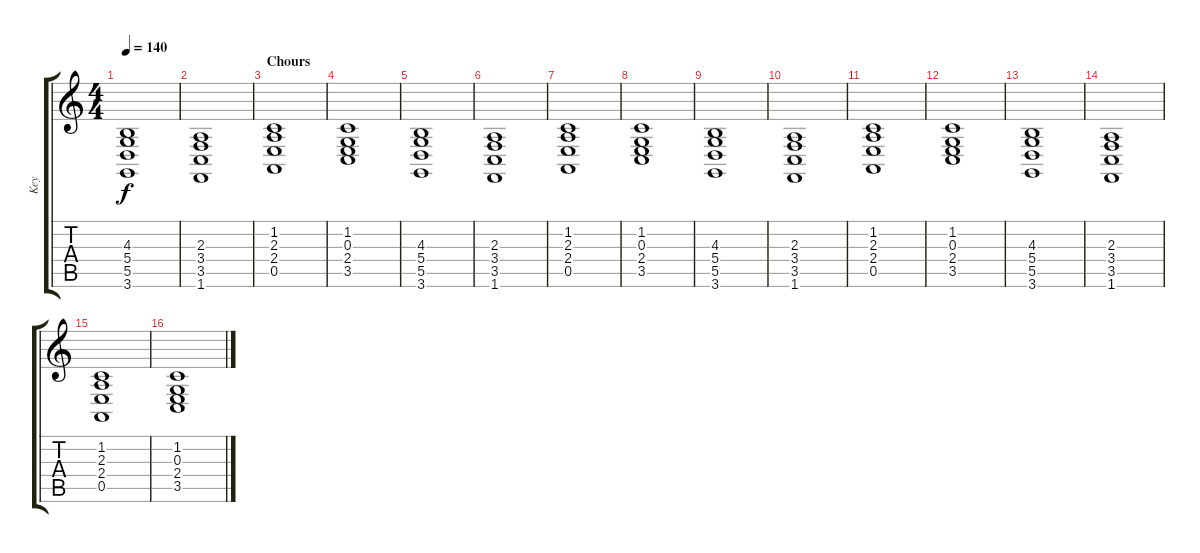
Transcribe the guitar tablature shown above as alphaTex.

\track ("Key" "Key") {instrument pad2warm}
\staff {score tabs}
\tuning (E4 B3 G3 D3 A2 E2) {hide}
\ts (4 4)
\tempo 140
\clef g2
\ks c
(4.3 5.4 5.5 3.6).1{dy f} |
(2.3 3.4 3.5 1.6).1 |
\section ("" "Chours")
(1.2 2.3 2.4 0.5).1{volume 9} |
(1.2 0.3 2.4 3.5).1 |
(4.3 5.4 5.5 3.6).1 |
(2.3 3.4 3.5 1.6).1 |
(1.2 2.3 2.4 0.5).1 |
(1.2 0.3 2.4 3.5).1 |
(4.3 5.4 5.5 3.6).1 |
(2.3 3.4 3.5 1.6).1 |
(1.2 2.3 2.4 0.5).1{volume 9} |
(1.2 0.3 2.4 3.5).1 |
(4.3 5.4 5.5 3.6).1 |
(2.3 3.4 3.5 1.6).1 |
(1.2 2.3 2.4 0.5).1 |
(1.2 0.3 2.4 3.5).1
